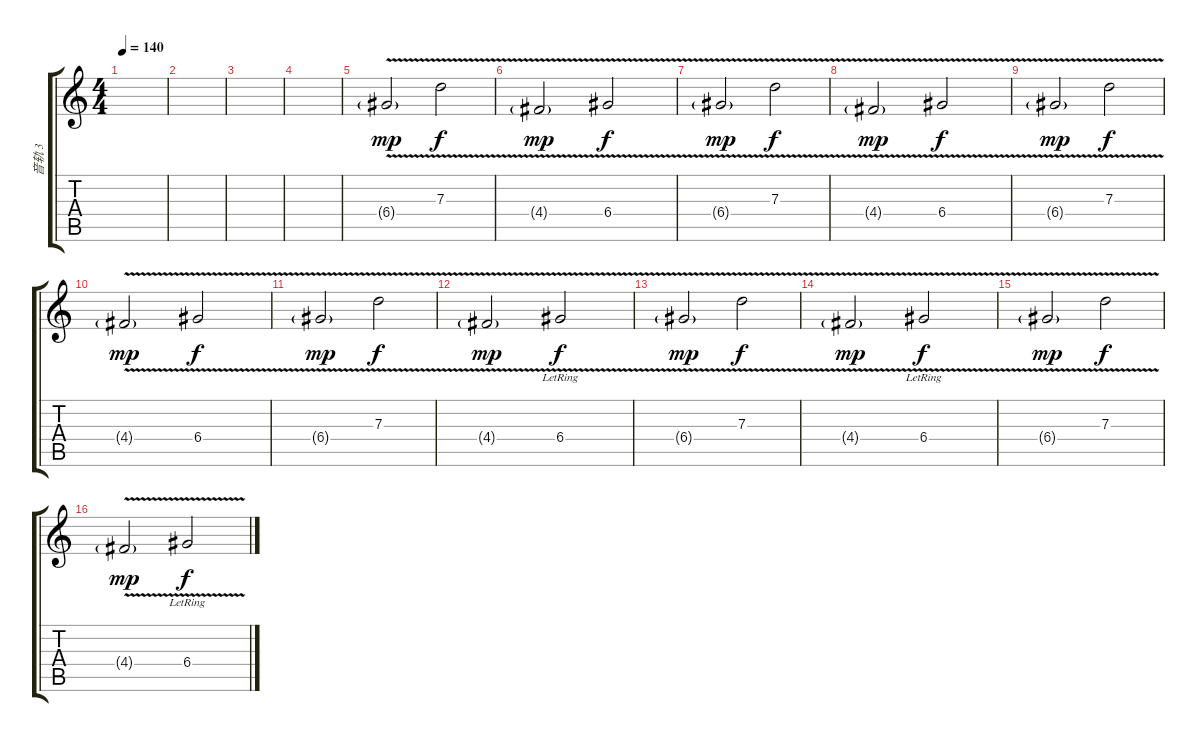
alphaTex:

\track ("音轨 3" "音轨 3") {instrument distortionguitar}
\staff {score tabs}
\tuning (E4 B3 G3 D3 A2 E2) {hide}
\ts (4 4)
\tempo 140
\clef g2
\ks c
|
|
|
|
6.4{v g}.2{dy mp} 7.3{v}.2{dy f} |
4.4{v g}.2{dy mp} 6.4{v}.2{dy f} |
6.4{v g}.2{dy mp} 7.3{v}.2{dy f} |
4.4{v g}.2{dy mp} 6.4{v}.2{dy f} |
6.4{v g}.2{dy mp} 7.3{v}.2{dy f} |
4.4{v g}.2{dy mp} 6.4{v}.2{dy f} |
6.4{v g}.2{dy mp} 7.3{v}.2{dy f} |
4.4{v g}.2{dy mp} 6.4{v lr}.2{dy f} |
6.4{v g}.2{dy mp} 7.3{v}.2{dy f} |
4.4{v g}.2{dy mp} 6.4{v lr}.2{dy f} |
6.4{v g}.2{dy mp} 7.3{v}.2{dy f} |
4.4{v g}.2{dy mp} 6.4{v lr}.2{dy f}
